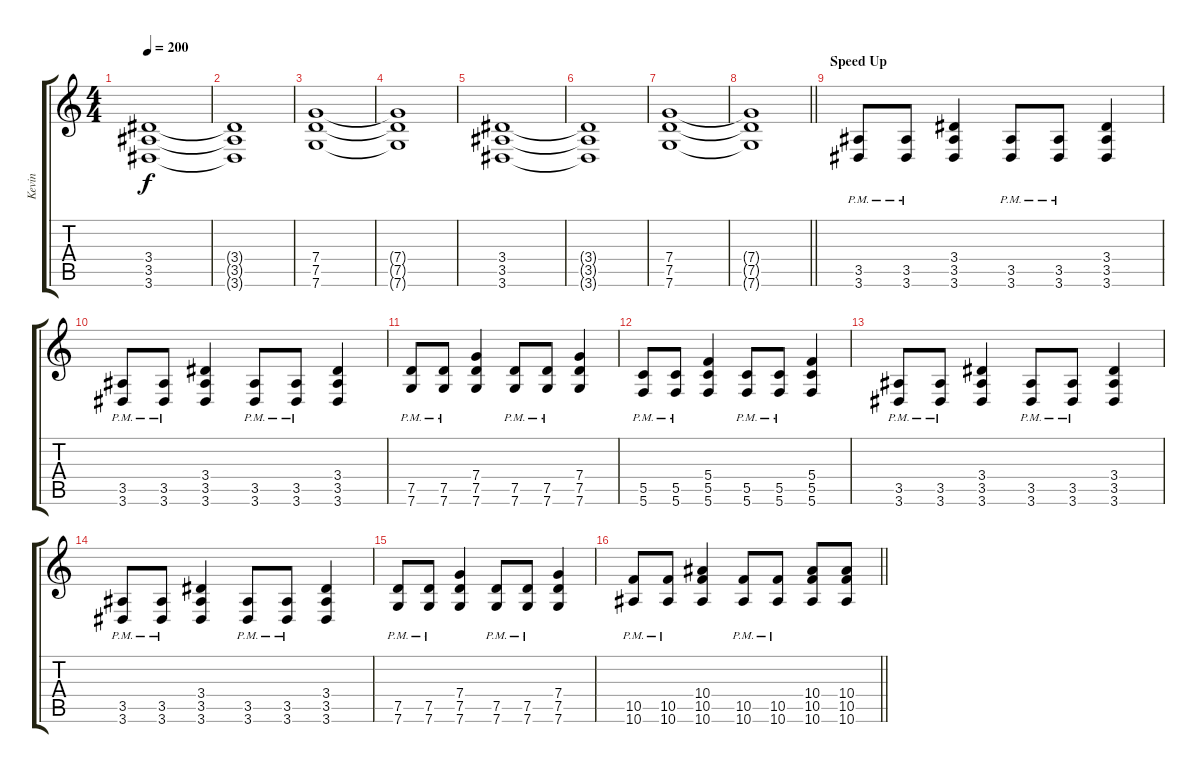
\track ("Kevin" "Kevin") {instrument distortionguitar}
\staff {score tabs}
\tuning (D4 A3 F3 C3 G2 C2) {hide}
\ts (4 4)
\tempo 200
\clef g2
\ks c
(3.4 3.5 3.6).1{dy f} |
(3.4{t} 3.5{t} 3.6{t}).1 |
(7.4 7.5 7.6).1 |
(7.4{t} 7.5{t} 7.6{t}).1 |
(3.4 3.5 3.6).1 |
(3.4{t} 3.5{t} 3.6{t}).1 |
(7.4 7.5 7.6).1 |
\barLineRight lightlight
(7.4{t} 7.5{t} 7.6{t}).1 |
\section ("" "Speed Up")
(3.5{pm} 3.6{pm}).8 (3.5{pm} 3.6{pm}).8 (3.4 3.5 3.6).4 (3.5{pm} 3.6{pm}).8 (3.5{pm} 3.6{pm}).8 (3.4 3.5 3.6).4 |
(3.5{pm} 3.6{pm}).8 (3.5{pm} 3.6{pm}).8 (3.4 3.5 3.6).4 (3.5{pm} 3.6{pm}).8 (3.5{pm} 3.6{pm}).8 (3.4 3.5 3.6).4 |
(7.5{pm} 7.6{pm}).8 (7.5{pm} 7.6{pm}).8 (7.4 7.5 7.6).4 (7.5{pm} 7.6{pm}).8 (7.5{pm} 7.6{pm}).8 (7.4 7.5 7.6).4 |
(5.5{pm} 5.6{pm}).8 (5.5{pm} 5.6{pm}).8 (5.4 5.5 5.6).4 (5.5{pm} 5.6{pm}).8 (5.5{pm} 5.6{pm}).8 (5.4 5.5 5.6).4 |
(3.5{pm} 3.6{pm}).8 (3.5{pm} 3.6{pm}).8 (3.4 3.5 3.6).4 (3.5{pm} 3.6{pm}).8 (3.5{pm} 3.6{pm}).8 (3.4 3.5 3.6).4 |
(3.5{pm} 3.6{pm}).8 (3.5{pm} 3.6{pm}).8 (3.4 3.5 3.6).4 (3.5{pm} 3.6{pm}).8 (3.5{pm} 3.6{pm}).8 (3.4 3.5 3.6).4 |
(7.5{pm} 7.6{pm}).8 (7.5{pm} 7.6{pm}).8 (7.4 7.5 7.6).4 (7.5{pm} 7.6{pm}).8 (7.5{pm} 7.6{pm}).8 (7.4 7.5 7.6).4 |
\barLineRight lightlight
(10.5{pm} 10.6{pm}).8 (10.5{pm} 10.6{pm}).8 (10.4 10.5 10.6).4 (10.5{pm} 10.6{pm}).8 (10.5{pm} 10.6{pm}).8 (10.4 10.5 10.6).8 (10.4 10.5 10.6).8
